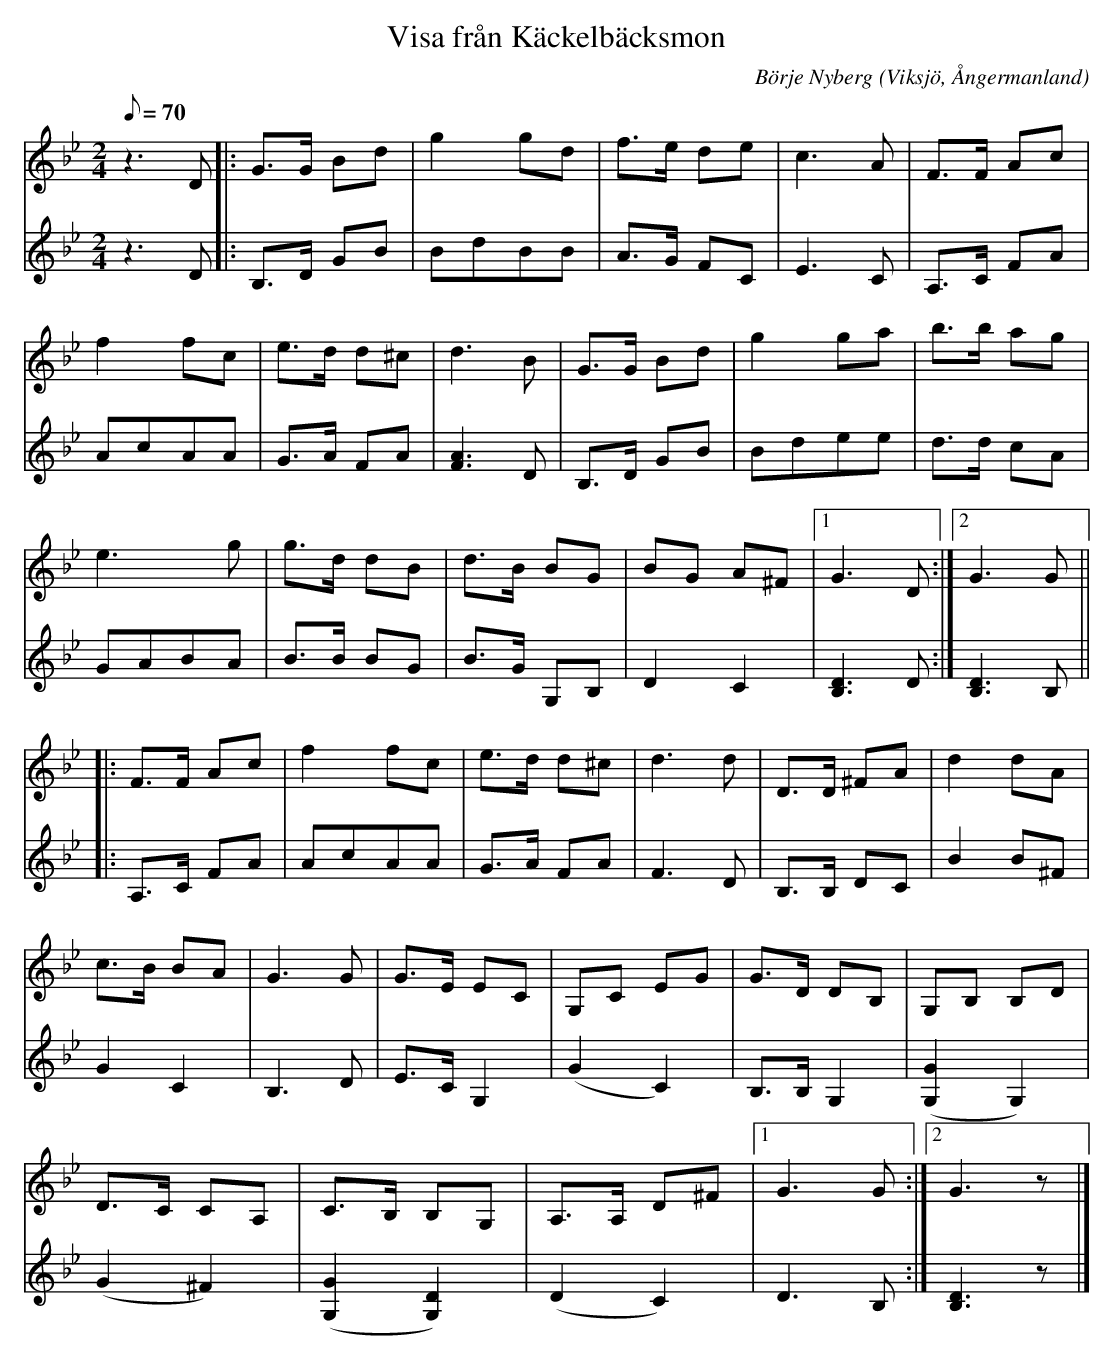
X:1
T:Visa från Käckelbäcksmon
C:Börje Nyberg
O:Viksjö, Ångermanland
M:2/4
L:1/8
Q:70
K:Gm
V:1
z2> D2|: G>G Bd | g2 gd | f>e de | c2>A2 | F>F Ac |
f2 fc | e>d d^c | d2>B2 | G>G Bd |g2 ga | b>b ag |
e2> g2 | g>d dB |d>B BG |BG A^F |1 G2> D2 :|2 G2> G2 ||
|: F>F Ac | f2 fc | e>d d^c | d2>d2 | D>D ^FA | d2 dA |
c>B BA |G2> G2 | G>E EC | G,C EG | G>D DB, | G,B, B,D |
D>C CA, | C>B, B,G, | A,>A, D^F |1 G2> G2 :|2 G2> z2 |]
V:2
z2> D2 |: B,>D GB| BdBB | A>G FC | E2>C2 | A,>C FA |
AcAA | G>A FA | [A2F2]> D2 | B,>D GB | Bdee | d>d cA |
GABA | B>B BG | B>G G,B, | D2C2 | [D2B,2]> D2 :| [D2B,2]> B,2 ||
|: A,>C FA | AcAA | G>A FA | F2>D2 | B,>B, DC | B2 B^F |
G2 C2 | B,2> D2 | E>C G,2 |(G2 C2) | B,>B, G,2 | ([G,2G2] G,2) |
(G2 ^F2) | ([G2G,2] [D2G,2]) | (D2 C2) | D2> B,2 :| [D2B,2]> z2 |]
